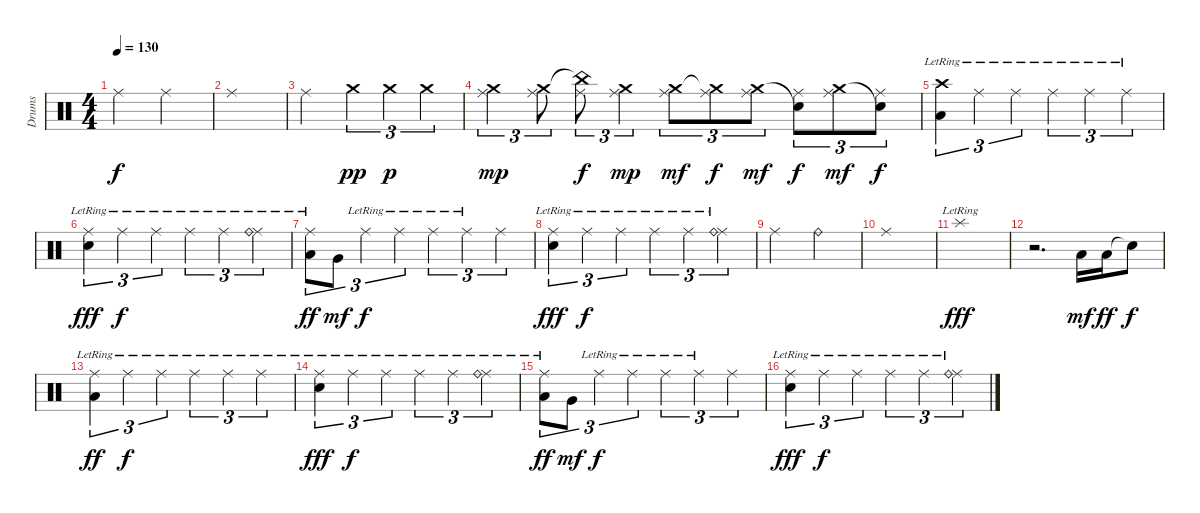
\track ("Drums" "Drums") {instrument percussion}
\staff {score}
\articulation defaults
\ts (4 4)
\tempo 130
\clef neutral
\ks c "Ride (middle)".2{dy f} "Ride (middle)".2
|
"Ride (middle)".1 |
"Ride (middle)".2 "Crash medium (hit)".4{tu (3 2) dy pp} "Crash medium (hit)".4{tu (3 2) dy p} "Crash medium (hit)".4{tu (3 2)} |
("Ride (middle)" "Crash medium (hit)").4{tu (3 2) dy mp} ("Ride (middle)" "Crash medium (hit)").8{tu (3 2)} ("Ride (middle)" "China (hit)"{t}).8{tu (3 2) dy f} ("Ride (middle)" "Crash medium (hit)").4{tu (3 2) dy mp} ("Ride (middle)" "Crash medium (hit)").8{tu (3 2) dy mf} ("Ride (middle)" "Crash medium (hit)"{t}).8{tu (3 2) dy f} ("Ride (middle)" "Crash medium (hit)").8{tu (3 2) dy mf} ("Ride (middle)" "Snare (hit)"{t}).8{tu (3 2) dy f} ("Ride (middle)" "Crash medium (hit)").8{tu (3 2) dy mf} ("Ride (middle)" "Snare (hit)"{t}).8{tu (3 2) dy f} |
("Crash high (hit)"{lr} "Low Tom (hit)"{lr}).4{tu (3 2)} "Ride (middle)"{lr}.4{tu (3 2)} "Ride (middle)"{lr}.4{tu (3 2)} "Ride (middle)"{lr}.4{tu (3 2)} "Ride (middle)"{lr}.4{tu (3 2)} "Ride (middle)"{lr}.4{tu (3 2)} |
("Ride (middle)"{lr} "Electric Snare (hit)"{lr}).4{tu (3 2) dy fff} "Ride (middle)"{lr}.4{tu (3 2) dy f} "Ride (middle)"{lr}.4{tu (3 2)} "Ride (middle)"{lr}.4{tu (3 2)} "Ride (middle)"{lr}.4{tu (3 2)} ("Ride (middle)"{lr} "Ride (bell)").4{tu (3 2)} |
("Ride (middle)"{lr} "Low Tom (hit)"{lr}).8{tu (3 2) dy ff} "Very Low Tom (hit)".8{tu (3 2) dy mf} "Ride (middle)"{lr}.4{tu (3 2) dy f} "Ride (middle)"{lr}.4{tu (3 2)} "Ride (middle)"{lr}.4{tu (3 2)} "Ride (middle)"{lr}.4{tu (3 2)} "Ride (middle)".4{tu (3 2)} |
("Ride (middle)"{lr} "Electric Snare (hit)"{lr}).4{tu (3 2) dy fff} "Ride (middle)"{lr}.4{tu (3 2) dy f} "Ride (middle)"{lr}.4{tu (3 2)} "Ride (middle)"{lr}.4{tu (3 2)} "Ride (middle)"{lr}.4{tu (3 2)} ("Ride (middle)"{lr} "Ride (bell)").4{tu (3 2)} |
"Ride (middle)".2 "Ride (bell)".2 |
"Ride (middle)".1 |
"Splash (hit)"{lr}.1{dy fff} |
r.2{d} "Low Tom (hit)".16{dy mf} "Low Tom (hit)".16{dy ff} "Snare (hit)"{t}.8{dy f} |
("Ride (middle)"{lr} "Low Tom (hit)"{lr}).4{tu (3 2) dy ff} "Ride (middle)"{lr}.4{tu (3 2) dy f} "Ride (middle)"{lr}.4{tu (3 2)} "Ride (middle)"{lr}.4{tu (3 2)} "Ride (middle)"{lr}.4{tu (3 2)} "Ride (middle)"{lr}.4{tu (3 2)} |
("Ride (middle)"{lr} "Electric Snare (hit)"{lr}).4{tu (3 2) dy fff} "Ride (middle)"{lr}.4{tu (3 2) dy f} "Ride (middle)"{lr}.4{tu (3 2)} "Ride (middle)"{lr}.4{tu (3 2)} "Ride (middle)"{lr}.4{tu (3 2)} ("Ride (middle)"{lr} "Ride (bell)").4{tu (3 2)} |
("Ride (middle)"{lr} "Low Tom (hit)"{lr}).8{tu (3 2) dy ff} "Very Low Tom (hit)".8{tu (3 2) dy mf} "Ride (middle)"{lr}.4{tu (3 2) dy f} "Ride (middle)"{lr}.4{tu (3 2)} "Ride (middle)"{lr}.4{tu (3 2)} "Ride (middle)"{lr}.4{tu (3 2)} "Ride (middle)".4{tu (3 2)} |
("Ride (middle)"{lr} "Electric Snare (hit)"{lr}).4{tu (3 2) dy fff} "Ride (middle)"{lr}.4{tu (3 2) dy f} "Ride (middle)"{lr}.4{tu (3 2)} "Ride (middle)"{lr}.4{tu (3 2)} "Ride (middle)"{lr}.4{tu (3 2)} ("Ride (middle)"{lr} "Ride (bell)").4{tu (3 2)}
